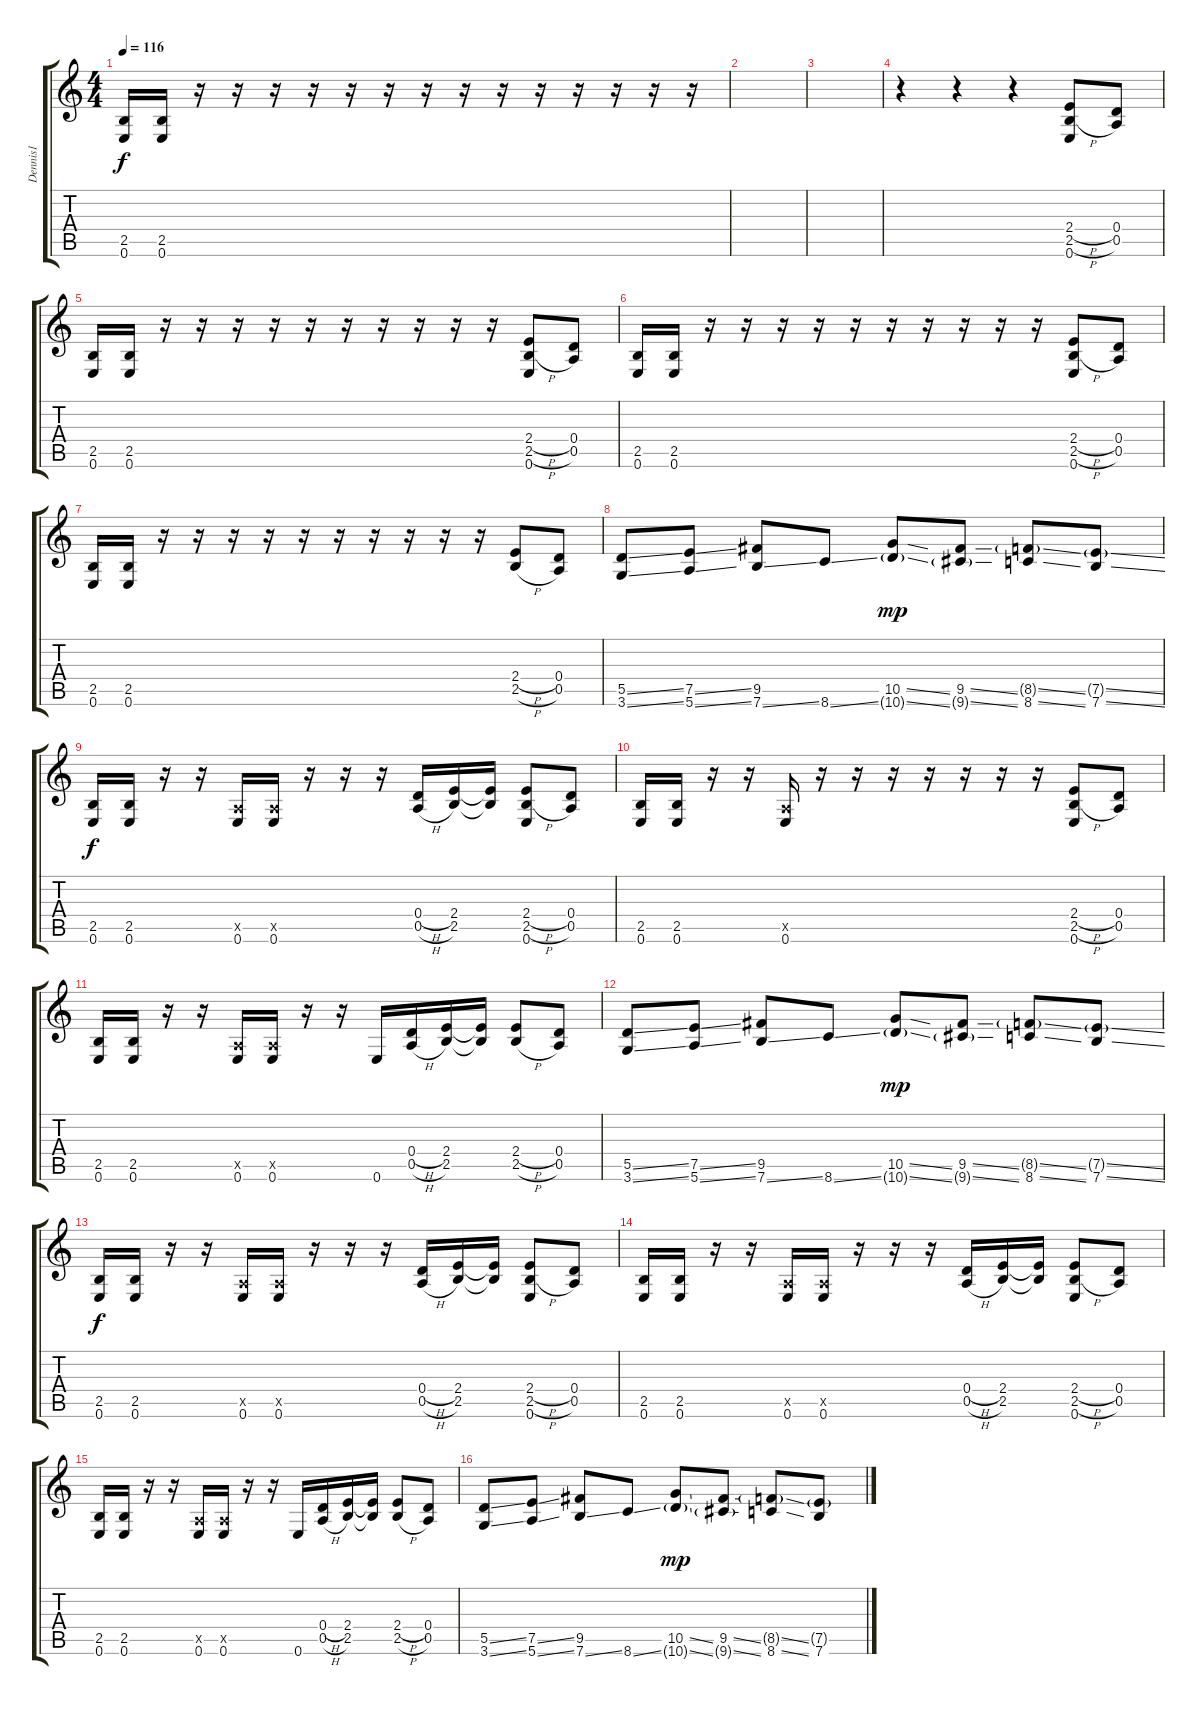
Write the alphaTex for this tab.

\track ("Dennis1" "Dennis1") {instrument distortionguitar}
\staff {score tabs}
\tuning (E4 B3 G3 D3 A2 E2) {hide}
\ts (4 4)
\tempo 116
\clef g2
\ks c
(2.5 0.6).16{dy f} (2.5 0.6).16 r.16 r.16 r.16 r.16 r.16 r.16 r.16 r.16 r.16 r.16 r.16 r.16 r.16 r.16 |
|
|
r.4 r.4 r.4 (2.4{h} 2.5{h} 0.6).8 (0.4 0.5).8 |
(2.5 0.6).16 (2.5 0.6).16 r.16 r.16 r.16 r.16 r.16 r.16 r.16 r.16 r.16 r.16 (2.4{h} 2.5{h} 0.6).8 (0.4 0.5).8 |
(2.5 0.6).16 (2.5 0.6).16 r.16 r.16 r.16 r.16 r.16 r.16 r.16 r.16 r.16 r.16 (2.4{h} 2.5{h} 0.6).8 (0.4 0.5).8 |
(2.5 0.6).16 (2.5 0.6).16 r.16 r.16 r.16 r.16 r.16 r.16 r.16 r.16 r.16 r.16 (2.4{h} 2.5{h}).8 (0.4 0.5).8 |
(5.5{ss} 3.6{ss}).8 (7.5{ss} 5.6{ss}).8 (9.5 7.6{ss}).8 8.6{ss}.8 (10.5{ss} 10.6{ss g}).8{dy mp} (9.5{ss} 9.6{ss g}).8 (8.5{ss g} 8.6{ss}).8 (7.5{ss g} 7.6{ss}).8 |
(2.5 0.6).16{dy f} (2.5 0.6).16 r.16 r.16 (0.5{x} 0.6).16 (0.5{x} 0.6).16 r.16 r.16 r.16 (0.4{h} 0.5{h}).16 (2.4 2.5).16 (2.4{t} 2.5{t}).16 (2.4{h} 2.5{h} 0.6).8 (0.4 0.5).8 |
(2.5 0.6).16 (2.5 0.6).16 r.16 r.16 (0.5{x} 0.6).16 r.16 r.16 r.16 r.16 r.16 r.16 r.16 (2.4{h} 2.5{h} 0.6).8 (0.4 0.5).8 |
(2.5 0.6).16 (2.5 0.6).16 r.16 r.16 (0.5{x} 0.6).16 (0.5{x} 0.6).16 r.16 r.16 0.6.16 (0.4{h} 0.5{h}).16 (2.4 2.5).16 (2.4{t} 2.5{t}).16 (2.4{h} 2.5{h}).8 (0.4 0.5).8 |
(5.5{ss} 3.6{ss}).8 (7.5{ss} 5.6{ss}).8 (9.5 7.6{ss}).8 8.6{ss}.8 (10.5{ss} 10.6{ss g}).8{dy mp} (9.5{ss} 9.6{ss g}).8 (8.5{ss g} 8.6{ss}).8 (7.5{ss g} 7.6{ss}).8 |
(2.5 0.6).16{dy f} (2.5 0.6).16 r.16 r.16 (0.5{x} 0.6).16 (0.5{x} 0.6).16 r.16 r.16 r.16 (0.4{h} 0.5{h}).16 (2.4 2.5).16 (2.4{t} 2.5{t}).16 (2.4{h} 2.5{h} 0.6).8 (0.4 0.5).8 |
(2.5 0.6).16 (2.5 0.6).16 r.16 r.16 (0.5{x} 0.6).16 (0.5{x} 0.6).16 r.16 r.16 r.16 (0.4{h} 0.5{h}).16 (2.4 2.5).16 (2.4{t} 2.5{t}).16 (2.4{h} 2.5{h} 0.6).8 (0.4 0.5).8 |
(2.5 0.6).16 (2.5 0.6).16 r.16 r.16 (0.5{x} 0.6).16 (0.5{x} 0.6).16 r.16 r.16 0.6.16 (0.4{h} 0.5{h}).16 (2.4 2.5).16 (2.4{t} 2.5{t}).16 (2.4{h} 2.5{h}).8 (0.4 0.5).8 |
(5.5{ss} 3.6{ss}).8 (7.5{ss} 5.6{ss}).8 (9.5 7.6{ss}).8 8.6{ss}.8 (10.5{ss} 10.6{ss g}).8{dy mp} (9.5{ss} 9.6{ss g}).8 (8.5{ss g} 8.6{ss}).8 (7.5{ss g} 7.6{ss}).8
